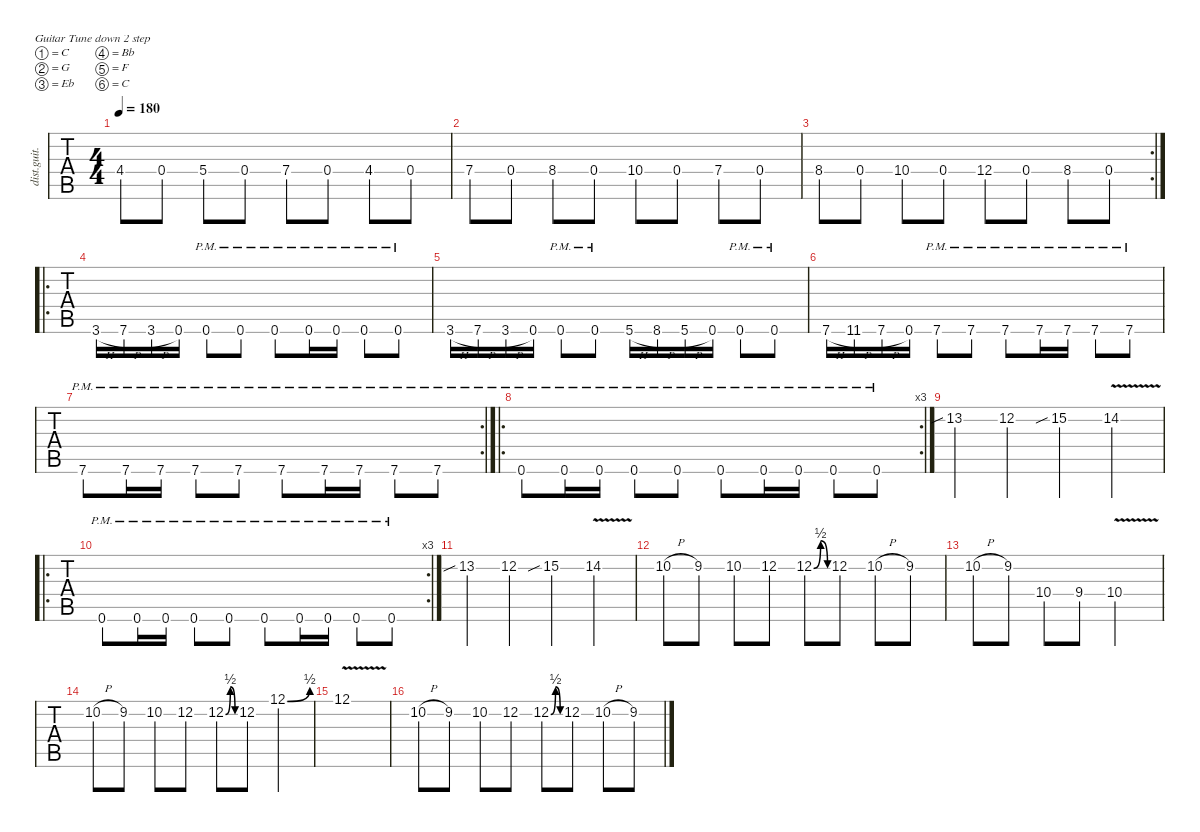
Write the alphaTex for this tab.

\defaultSystemsLayout 4
\hideDynamics
\bracketExtendMode nobrackets
\otherSystemsTrackNameOrientation horizontal
\track ("Gtr. 2" "dist.guit.") {solo instrument distortionguitar}
\staff {tabs}
\tuning (C4 G3 Eb3 Bb2 F2 C2)
\ts (4 4)
\tempo 180
\clef g2
\ks fminor
4.4{acc forcenatural}.8{dy f} 0.4{acc b}.8 5.4{acc b}.8 0.4{acc b}.8 7.4{acc forcenatural}.8 0.4{acc b}.8 4.4{acc forcenatural}.8 0.4{acc b}.8 |
7.4{acc forcenatural}.8 0.4{acc b}.8 8.4{acc b}.8 0.4{acc b}.8 10.4{acc b}.8 0.4{acc b}.8 7.4{acc forcenatural}.8 0.4{acc b}.8 |
\rc 2
8.4{acc b}.8 0.4{acc b}.8 10.4{acc b}.8 0.4{acc b}.8 12.4{acc b}.8 0.4{acc b}.8 8.4{acc b}.8 0.4{acc b}.8 |
\ro
3.6{h acc b}.16 7.6{h acc forcenatural}.16 3.6{h acc b}.16 0.6{acc forcenatural}.16 0.6{pm acc forcenatural}.8 0.6{pm acc forcenatural}.8 0.6{pm acc forcenatural}.8 0.6{pm acc forcenatural}.16 0.6{pm acc forcenatural}.16 0.6{pm acc forcenatural}.8 0.6{pm acc forcenatural}.8 |
3.6{h acc b}.16 7.6{h acc forcenatural}.16 3.6{h acc b}.16 0.6{acc forcenatural}.16 0.6{pm acc forcenatural}.8 0.6{pm acc forcenatural}.8 5.6{h acc forcenatural}.16 8.6{h acc b}.16 5.6{h acc forcenatural}.16 0.6{acc forcenatural}.16 0.6{pm acc forcenatural}.8 0.6{pm acc forcenatural}.8 |
7.6{h acc forcenatural}.16 11.6{h acc forcenatural}.16 7.6{h acc forcenatural}.16 0.6{acc forcenatural}.16 7.6{pm acc forcenatural}.8 7.6{pm acc forcenatural}.8 7.6{pm acc forcenatural}.8 7.6{pm acc forcenatural}.16 7.6{pm acc forcenatural}.16 7.6{pm acc forcenatural}.8 7.6{pm acc forcenatural}.8 |
\rc 2
7.6{pm acc forcenatural}.8 7.6{pm acc forcenatural}.16 7.6{pm acc forcenatural}.16 7.6{pm acc forcenatural}.8 7.6{pm acc forcenatural}.8 7.6{pm acc forcenatural}.8 7.6{pm acc forcenatural}.16 7.6{pm acc forcenatural}.16 7.6{pm acc forcenatural}.8 7.6{pm acc forcenatural}.8 |
\ro
\rc 3
0.6{pm acc forcenatural}.8 0.6{pm acc forcenatural}.16 0.6{pm acc forcenatural}.16 0.6{pm acc forcenatural}.8 0.6{pm acc forcenatural}.8 0.6{pm acc forcenatural}.8 0.6{pm acc forcenatural}.16 0.6{pm acc forcenatural}.16 0.6{pm acc forcenatural}.8 0.6{pm acc forcenatural}.8 |
13.2{sib acc b}.4 12.2{acc forcenatural}.4 15.2{sib acc b}.4 14.2{v acc forcenatural}.4 |
\ro
\rc 3
0.6{pm acc forcenatural}.8 0.6{pm acc forcenatural}.16 0.6{pm acc forcenatural}.16 0.6{pm acc forcenatural}.8 0.6{pm acc forcenatural}.8 0.6{pm acc forcenatural}.8 0.6{pm acc forcenatural}.16 0.6{pm acc forcenatural}.16 0.6{pm acc forcenatural}.8 0.6{pm acc forcenatural}.8 |
13.2{sib acc b}.4 12.2{acc forcenatural}.4 15.2{sib acc b}.4 14.2{v acc forcenatural}.4 |
10.2{h acc forcenatural}.8 9.2{acc forcenatural}.8 10.2{acc forcenatural}.8 12.2{acc forcenatural}.8 12.2{be (bendrelease 0 0 30 2 30 2 60 0) acc forcenatural}.8 12.2{be (hold 0 0 60 0) acc forcenatural}.8 10.2{h acc forcenatural}.8 9.2{acc forcenatural}.8 |
10.2{h acc forcenatural}.8 9.2{acc forcenatural}.8 10.4{acc b}.8 9.4{acc forcenatural}.8 10.4{v acc b}.2 |
10.2{h acc forcenatural}.8 9.2{acc forcenatural}.8 10.2{acc forcenatural}.8 12.2{acc forcenatural}.8 12.2{be (bendrelease 0 0 30 2 30 2 60 0) acc forcenatural}.8 12.2{be (hold 0 0 60 0) acc forcenatural}.8 12.1{be (bend 0 0 15 2) acc forcenatural}.4 |
12.1{v acc forcenatural}.1 |
10.2{h acc forcenatural}.8 9.2{acc forcenatural}.8 10.2{acc forcenatural}.8 12.2{acc forcenatural}.8 12.2{be (bendrelease 0 0 30 2 30 2 60 0) acc forcenatural}.8 12.2{be (hold 0 0 60 0) acc forcenatural}.8 10.2{h acc forcenatural}.8 9.2{acc forcenatural}.8
